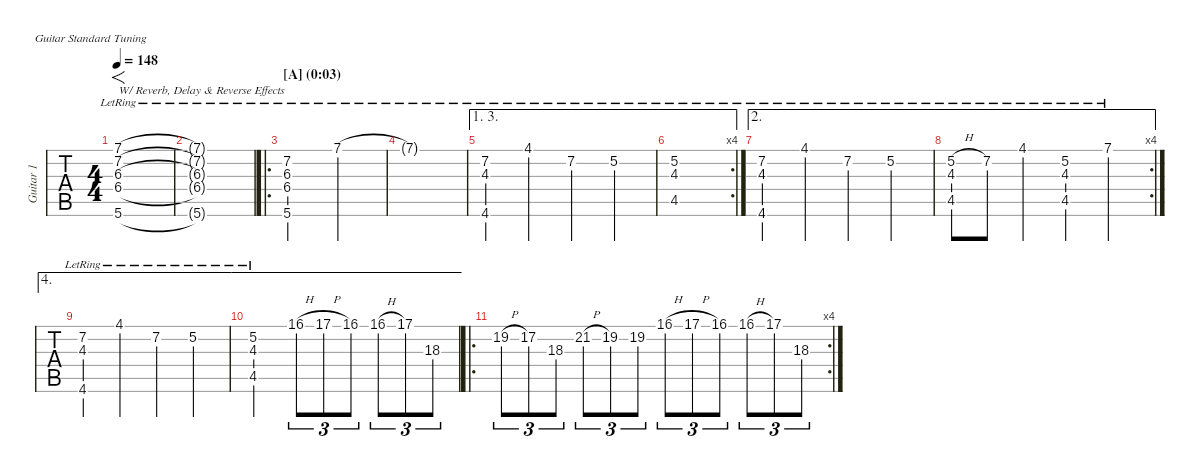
\defaultSystemsLayout 4
\hideDynamics
\bracketExtendMode nobrackets
\multiTrackTrackNamePolicy allsystems
\firstSystemTrackNameMode fullname
\otherSystemsTrackNameMode fullname
\otherSystemsTrackNameOrientation horizontal
\track ("Guitar 1" "Guitar 1") {instrument overdrivenguitar}
\staff {tabs}
\tuning (E4 B3 G3 D3 A2 E2)
\ts (4 4)
\tempo 148
\clef g2
\scale
0.8283
\ks c
(5.6{lr} 6.3{lr acc #} 7.2{lr acc #} 7.1{lr} 6.4{lr acc #}).1{f txt "W/ Reverb, Delay & Reverse Effects" dy mf instrument overdrivenguitar} |
\scale
0.761286 (5.6{lr t} 6.3{lr t acc #} 7.2{lr t acc #} 7.1{lr t} 6.4{lr t acc #}).1 |
\ro
\section ("A" "(0:03)")
\scale
0.769547 (5.6{lr} 6.3{lr acc #} 7.2{lr acc #} 6.4{lr acc #}).2 7.1{lr}.2 |
\scale
0.701412 7.1{lr t}.1 |
\ae (1 3)
\scale
1.48386 (4.3{lr} 7.2{lr acc #} 4.6{lr acc #}).4 4.1{lr acc #}.4 7.2{lr acc #}.4 5.2{lr}.4 |
\ae (1 3)
\rc 4
\scale
1.45559 (4.5{lr acc #} 5.2{lr} 4.3{lr}).1 |
\ae 2
\scale
0.797274 (4.3{lr} 7.2{lr acc #} 4.6{lr acc #}).4 4.1{lr acc #}.4 7.2{lr acc #}.4 5.2{lr}.4 |
\ae 2
\rc 4
\scale
0.724376 (4.5{lr acc #} 5.2{h lr} 4.3{lr}).8 7.2{lr acc #}.8 4.1{lr acc #}.4 (5.2{lr} 4.5{lr acc #} 4.3{lr}).4 7.1{lr}.4 |
\ae 4
\scale
1.47835 (4.3{lr} 7.2{lr acc #} 4.6{lr acc #}).4 4.1{lr acc #}.4 7.2{lr acc #}.4 5.2{lr}.4 |
\ae 4
\scale
1.02092 (4.5{lr acc #} 5.2{lr} 4.3{lr}).2 16.1{h acc #}.8{tu (3 2)} 17.1{h}.8{tu (3 2)} 16.1{acc #}.8{tu (3 2)} 16.1{h acc #}.8{tu (3 2)} 17.1.8{tu (3 2)} 18.3{acc #}.8{tu (3 2)} |
\ro
\rc 4
\scale
0.979081 19.2{h acc #}.8{tu (3 2)} 17.2.8{tu (3 2)} 18.3{acc #}.8{tu (3 2)} 21.2{h acc #}.8{tu (3 2)} 19.2{acc #}.8{tu (3 2)} 19.2{acc #}.8{tu (3 2)} 16.1{h acc #}.8{tu (3 2)} 17.1{h}.8{tu (3 2)} 16.1{acc #}.8{tu (3 2)} 16.1{h acc #}.8{tu (3 2)} 17.1.8{tu (3 2)} 18.3{acc #}.8{tu (3 2)}
